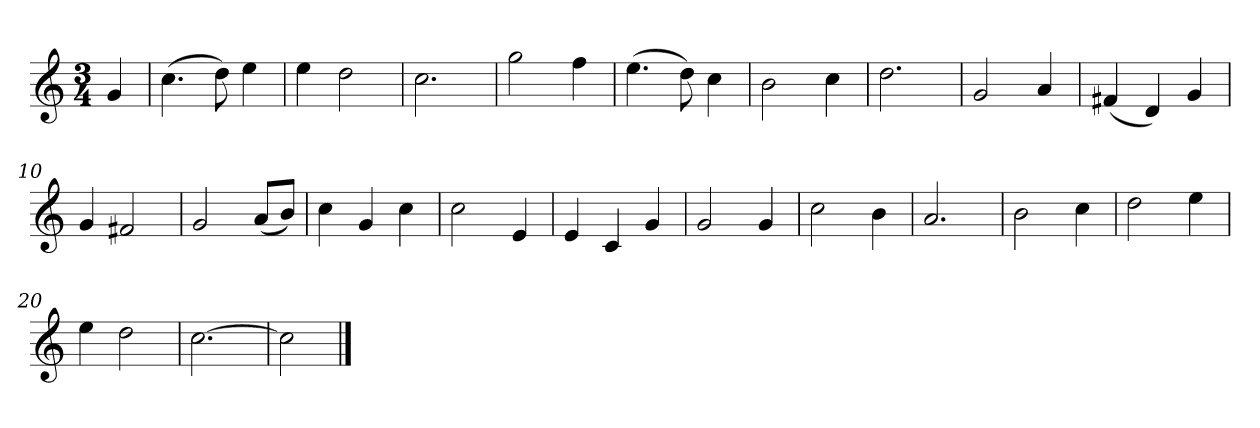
**kern
*part1
*staff1
*k[]
*M3/4
*MM120
=
4g
=1
(4.cc
8dd)
4ee
=2
4ee
2dd
=3
2.cc
=4
2gg
4ff
=5
(4.ee
8dd)
4cc
=6
2b
4cc
=7
2.dd
=8
2g
4a
=9
(4f#X
4d)
4g
=10
4g
2f#X
=11
2g
(8aL
8bJ)
=12
4cc
4g
4cc
=13
2cc
4e
=14
4e
4c
4g
=15
2g
4g
=16
2cc
4b
=17
2.a
=18
2b
4cc
=19
2dd
4ee
=20
4ee
2dd
=21
[2.cc
=22
2cc]
==
*-
